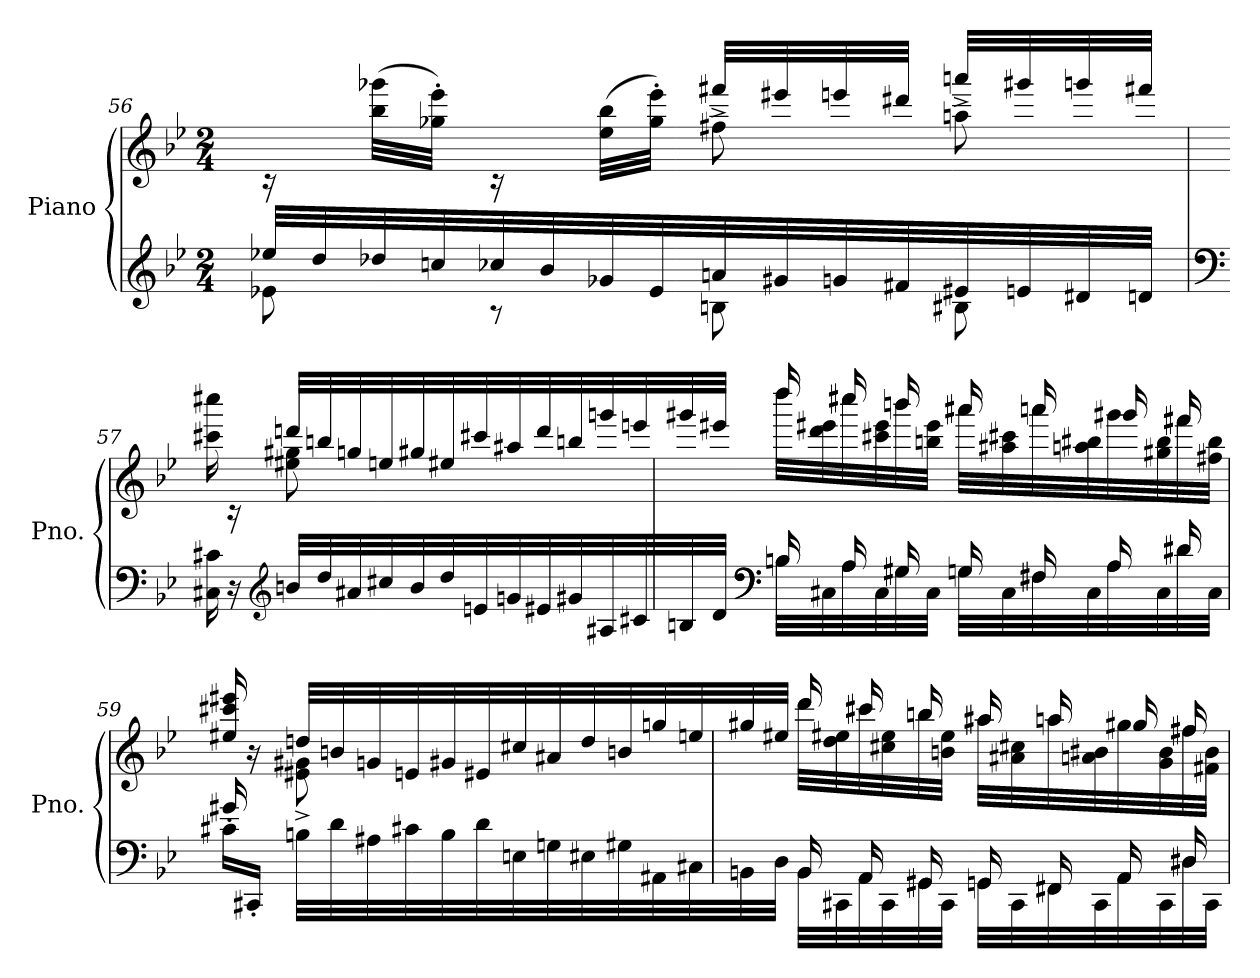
**kern	**kern	**dynam
*part1	*part1	*part1
*staff2	*staff1	*staff1/2
*I"Piano	*	*
*I'Pno.	*	*
*clefG2	*clefG2	*
*k[b-e-]	*k[b-e-]	*
*M2/4	*M2/4	*
=56	=56	=56
*^	*^	*
32ee-X/LLL	8e-X\	16rc	4ryy	.
32dd/	.	.	.	.
32dd-X/	.	(>32bb-\ 32ggg-X\LLL	.	.
32ccn/	.	32gg-X\' 32eee-\'JJJ)	.	.
32cc-X/	8r	16rc	.	.
32b-/	.	.	.	.
32g-X/	.	(>32ee-\ 32bb-\LLL	.	.
32e-/	.	32gg-\' 32eee-\'JJJ)	.	.
32an/	8Bn\	8ff#X^\	32fff#X/LLL	.
32g#X/	.	.	32eee#X/	.
32gn/	.	.	32eeen/	.
32f#X/	.	.	32ddd#X/JJJ	.
32e#X/	8B#X\	8aan^\	32aaan/LLL	.
32en/	.	.	32ggg#X/	.
32d#X/	.	.	32gggn/	.
32dn/JJJ	.	.	32fff#X/JJJ	.
*v	*v	*	*	*
!!LO:LB:g=z	!!
=57	=57	=57	=57
*clefF4	*	*	*
16C#X\ 16c#X\	16ccc#X\ 16cccc#X\	8ryy	.
16r	16rc	.	.
*clefG2	*	*	*
!	!	!	!LO:DY:a=2
32bn/LLL	32dddn/LLL	8ee#X\ 8gg#X\	other-dynamics
32dd/	32bbn/	.	.
32a#X/	32ggn/	.	.
32cc#X/	32een/	.	.
32b/	32gg#X/	4ryy	.
32dd/	32ee#X/	.	.
32en/	32ccc#X/	.	.
32gn/	32aa#X/	.	.
32e#X/	32ddd/	.	.
32g#X/	32bbn/	.	.
32A#X/	32gggn/	.	.
32c#X/	32eeen/	.	.
=58	=58	=58	=58
*^	*	*	*
32Bn/	16ryy	32ggg#X/	16ryy	.
32d/JJJ	.	32eee#X/JJJ	.	.
*clefF4	*	*	*	*
32Bn\LLL	16B/	32dddd\LLL	16dddd/	.
32C#X\	.	32ddd\ 32eee#X\	.	.
32A\	16A/	32cccc#X\	16cccc#/	.
32C#\	.	32ccc#X\ 32eee#\	.	.
32G#X\	16G#/	32bbbn\	16bbb/	.
32C#\JJJ	.	32bbn\ 32eee#\JJJ	.	.
32Gn\LLL	16G/	32aaa#X\LLL	16aaa#/	.
32C#\	.	32aa#X\ 32ccc#X\	.	.
32F#X\	16F#/	32aaan\	16aaa/	.
32C#\	.	32aan\ 32bb#X\	.	.
32A\	16A/	32ggg#X\	16ggg#/	.
32C#\	.	32gg#X\ 32bb#\	.	.
32d#X\	16d#/	32fff#X\	16fff#/	.
32C#\JJJ	.	32ff#X\ 32bb#\JJJ	.	.
!!LO:PB:g=z	!!
=59	=59	=59	=59	=59
16c#X'\LL	16g#X/	16ee#X/ 16ccc#X/ 16eee#X/	8ryy	.
16CC#X'/JJ	4..ryy	16r	.	.
32Bn\LLL	.	32ddn/LLL	8e#X\^ 8g#X\^	.
32d\	.	32bn/	.	.
32A#X\	.	32gn/	.	.
32c#X\	.	32en/	.	.
32B\	.	32g#X/	4ryy	.
32d\	.	32e#X/	.	.
32En\	.	32cc#X/	.	.
32Gn\	.	32a#X/	.	.
32E#X\	.	32dd/	.	.
32G#X\	.	32bn/	.	.
32AA#X\	.	32ggn/	.	.
32C#X\	.	32een/	.	.
=60	=60	=60	=60	=60
32BBn\	16ryy	32gg#X/	16ryy	.
32D\JJJ	.	32ee#X/JJJ	.	.
32BB\LLL	16BB/	32ddd\LLL	16ddd/	.
32CC#X\	.	32dd\ 32ee#X\	.	.
32AA\	16AA/	32ccc#X\	16ccc#/	.
32CC#\	.	32cc#X\ 32ee#\	.	.
32GG#X\	16GG#/	32bbn\	16bb/	.
32CC#\JJJ	.	32bn\ 32ee#\JJJ	.	.
32GGn\LLL	16GG/	32aa#X\LLL	16aa#/	.
32CC#\	.	32a#X\ 32cc#X\	.	.
32FF#X\	16FF#/	32aan\	16aa/	.
32CC#\	.	32an\ 32b#X\	.	.
32AA\	16AA/	32gg#X\	16gg#/	.
32CC#\	.	32g\ 32b#\	.	.
32D#X\	16D#/	32ff#X\	16ff#/	.
32CC#\JJJ	.	32f#X\ 32b#\JJJ	.	.
*v	*v	*	*	*
*	*v	*v	*
=	=	=
*-	*-	*-
